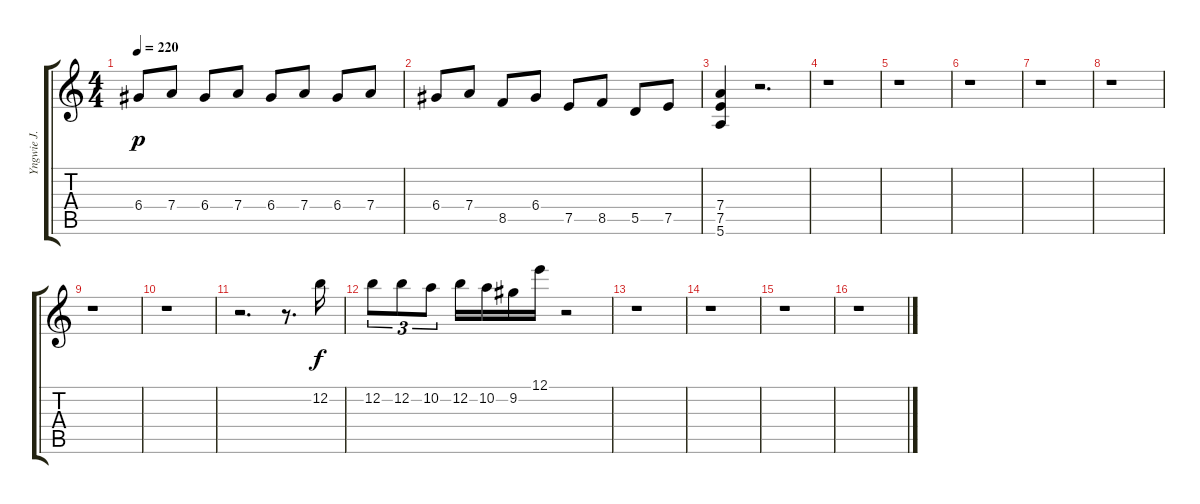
\track ("Yngwie J. Malmsteen (Acoustic Guitar I)" "Yngwie J. ") {instrument acousticguitarsteel}
\staff {score tabs}
\tuning (E4 B3 G3 D3 A2 E2) {hide}
\ts (4 4)
\tempo 220
\clef g2
\ks c
6.4.8{dy p} 7.4.8 6.4.8 7.4.8 6.4.8 7.4.8 6.4.8 7.4.8 |
6.4.8 7.4.8 8.5.8 6.4.8 7.5.8 8.5.8 5.5.8 7.5.8 |
(7.4 7.5 5.6).4 r.2{d} |
r.1 |
r.1 |
r.1 |
r.1 |
r.1 |
r.1 |
r.1 |
r.2{d} r.8{d} 12.2.16{dy f} |
12.2.8{tu (3 2)} 12.2.8{tu (3 2)} 10.2.8{tu (3 2)} 12.2.16 10.2.16 9.2.16 12.1.16 r.2 |
r.1 |
r.1 |
r.1 |
r.1
